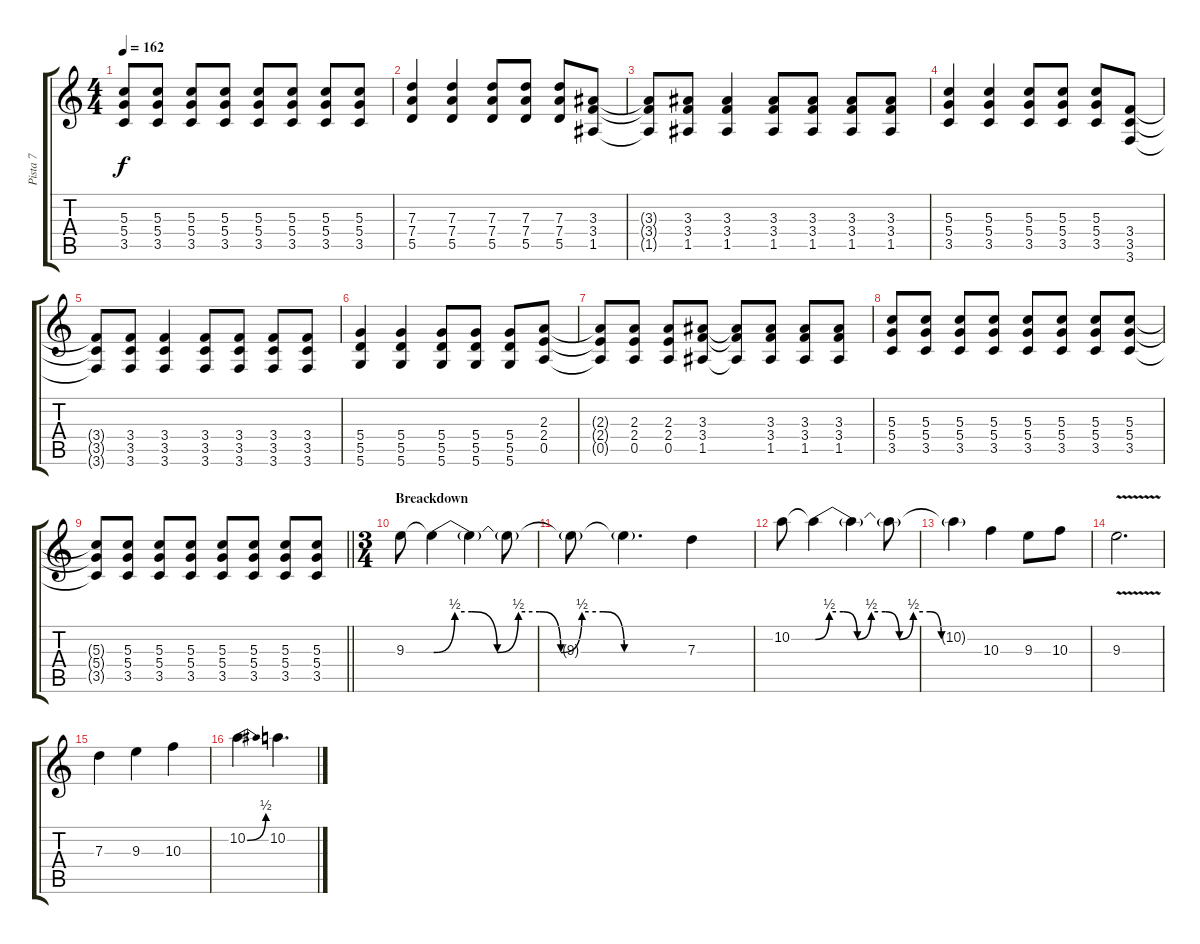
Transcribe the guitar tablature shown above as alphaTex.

\track ("Pista 7" "Pista 7") {instrument distortionguitar}
\staff {score tabs}
\tuning (E4 B3 G3 D3 A2 D2) {hide}
\ts (4 4)
\tempo 162
\clef g2
\ks c
(5.3{t} 5.4{t} 3.5{t}).8{dy f} (5.3 5.4 3.5).8 (5.3 5.4 3.5).8 (5.3 5.4 3.5).8 (5.3 5.4 3.5).8 (5.3 5.4 3.5).8 (5.3 5.4 3.5).8 (5.3 5.4 3.5).8 |
(7.3 7.4 5.5).4 (7.3 7.4 5.5).4 (7.3 7.4 5.5).8 (7.3 7.4 5.5).8 (7.3 7.4 5.5).8 (3.3 3.4 1.5).8 |
(3.3{t} 3.4{t} 1.5{t}).8 (3.3 3.4 1.5).8 (3.3 3.4 1.5).4 (3.3 3.4 1.5).8 (3.3 3.4 1.5).8 (3.3 3.4 1.5).8 (3.3 3.4 1.5).8 |
(5.3 5.4 3.5).4 (5.3 5.4 3.5).4 (5.3 5.4 3.5).8 (5.3 5.4 3.5).8 (5.3 5.4 3.5).8 (3.4 3.5 3.6).8 |
(3.4{t} 3.5{t} 3.6{t}).8 (3.4 3.5 3.6).8 (3.4 3.5 3.6).4 (3.4 3.5 3.6).8 (3.4 3.5 3.6).8 (3.4 3.5 3.6).8 (3.4 3.5 3.6).8 |
(5.4 5.5 5.6).4 (5.4 5.5 5.6).4 (5.4 5.5 5.6).8 (5.4 5.5 5.6).8 (5.4 5.5 5.6).8 (2.3 2.4 0.5).8 |
(2.3{t} 2.4{t} 0.5{t}).8 (2.3 2.4 0.5).8 (2.3 2.4 0.5).8 (3.3 3.4 1.5).8 (3.3{t} 3.4{t} 1.5{t}).8 (3.3 3.4 1.5).8 (3.3 3.4 1.5).8 (3.3 3.4 1.5).8 |
(5.3 5.4 3.5).8 (5.3 5.4 3.5).8 (5.3 5.4 3.5).8 (5.3 5.4 3.5).8 (5.3 5.4 3.5).8 (5.3 5.4 3.5).8 (5.3 5.4 3.5).8 (5.3 5.4 3.5).8 |
\barLineRight lightlight
(5.3{t} 5.4{t} 3.5{t}).8 (5.3 5.4 3.5).8 (5.3 5.4 3.5).8 (5.3 5.4 3.5).8 (5.3 5.4 3.5).8 (5.3 5.4 3.5).8 (5.3 5.4 3.5).8 (5.3 5.4 3.5).8 |
\ts (3 4)
\section ("" "Breackdown")
9.3.8 9.3{be (custom 0 0 5 2 9 2 15 0 20 2 25 2 30 0 35 2 40 2 45 0 60 0) t}.4 9.3{t}.4 9.3{t}.8 |
9.3{t}.8 9.3{t}.4{d} 7.3.4 |
10.2.8 10.2{be (custom 0 0 5 2 10 2 15 0 20 2 25 2 30 0 35 2 41 2 45 0 60 0) t}.4 10.2{t}.4 10.2{t}.8 |
10.2{t}.4 10.3.4 9.3.8 10.3.8 |
9.3{v}.2{d} |
7.3.4 9.3.4 10.3.4 |
10.2{be (bend 0 0 60 2)}.4{d} 10.2.4{d}
